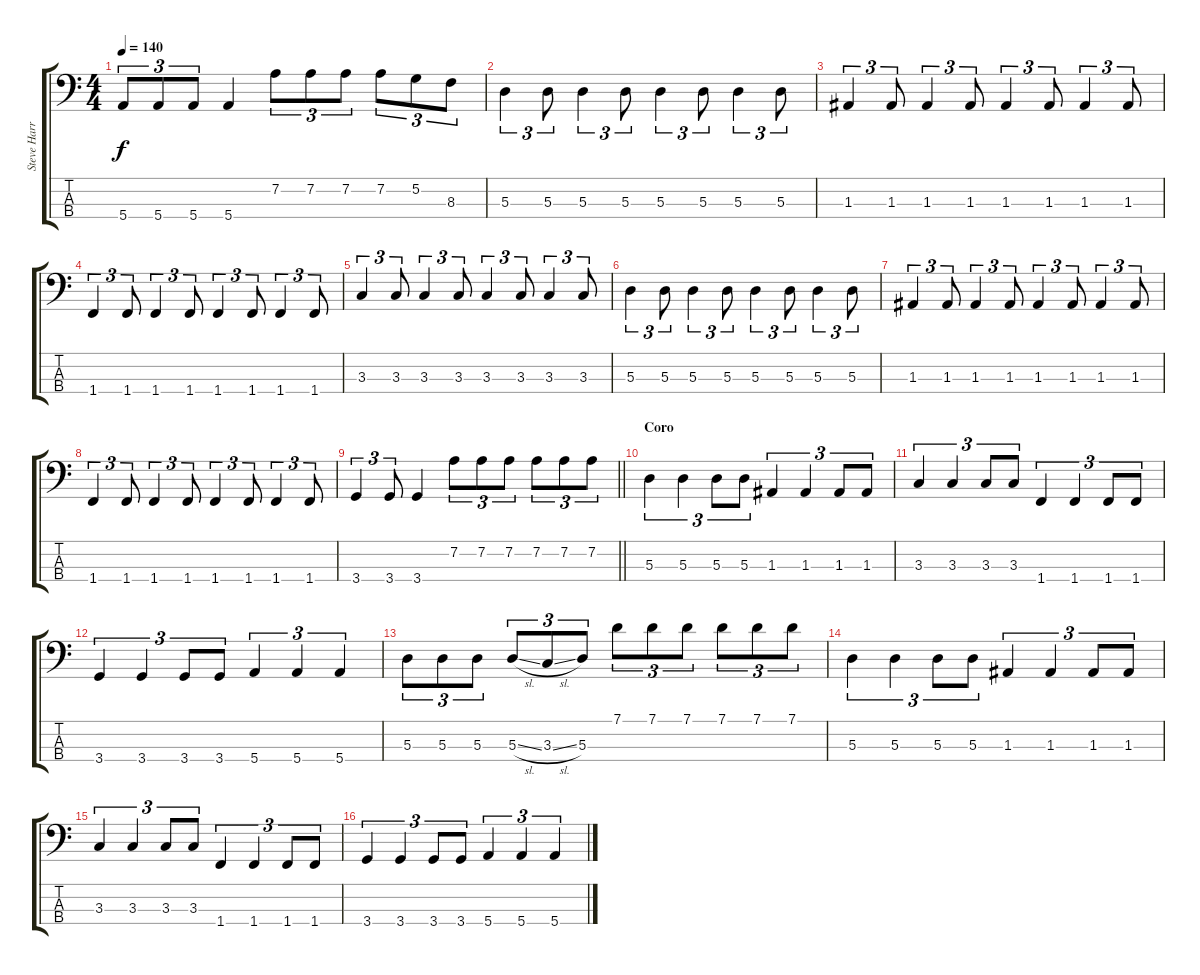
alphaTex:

\track ("Steve Harris" "Steve Harr") {instrument electricbassfinger}
\staff {score tabs}
\tuning (G2 D2 A1 E1) {hide}
\ts (4 4)
\tempo 140
\clef f4
\ks c
5.4.8{tu (3 2) dy f} 5.4.8{tu (3 2)} 5.4.8{tu (3 2)} 5.4.4 7.2.8{tu (3 2)} 7.2.8{tu (3 2)} 7.2.8{tu (3 2)} 7.2.8{tu (3 2)} 5.2.8{tu (3 2)} 8.3.8{tu (3 2)} |
5.3.4{tu (3 2)} 5.3.8{tu (3 2)} 5.3.4{tu (3 2)} 5.3.8{tu (3 2)} 5.3.4{tu (3 2)} 5.3.8{tu (3 2)} 5.3.4{tu (3 2)} 5.3.8{tu (3 2)} |
1.3.4{tu (3 2)} 1.3.8{tu (3 2)} 1.3.4{tu (3 2)} 1.3.8{tu (3 2)} 1.3.4{tu (3 2)} 1.3.8{tu (3 2)} 1.3.4{tu (3 2)} 1.3.8{tu (3 2)} |
1.4.4{tu (3 2)} 1.4.8{tu (3 2)} 1.4.4{tu (3 2)} 1.4.8{tu (3 2)} 1.4.4{tu (3 2)} 1.4.8{tu (3 2)} 1.4.4{tu (3 2)} 1.4.8{tu (3 2)} |
3.3.4{tu (3 2)} 3.3.8{tu (3 2)} 3.3.4{tu (3 2)} 3.3.8{tu (3 2)} 3.3.4{tu (3 2)} 3.3.8{tu (3 2)} 3.3.4{tu (3 2)} 3.3.8{tu (3 2)} |
5.3.4{tu (3 2)} 5.3.8{tu (3 2)} 5.3.4{tu (3 2)} 5.3.8{tu (3 2)} 5.3.4{tu (3 2)} 5.3.8{tu (3 2)} 5.3.4{tu (3 2)} 5.3.8{tu (3 2)} |
1.3.4{tu (3 2)} 1.3.8{tu (3 2)} 1.3.4{tu (3 2)} 1.3.8{tu (3 2)} 1.3.4{tu (3 2)} 1.3.8{tu (3 2)} 1.3.4{tu (3 2)} 1.3.8{tu (3 2)} |
1.4.4{tu (3 2)} 1.4.8{tu (3 2)} 1.4.4{tu (3 2)} 1.4.8{tu (3 2)} 1.4.4{tu (3 2)} 1.4.8{tu (3 2)} 1.4.4{tu (3 2)} 1.4.8{tu (3 2)} |
\barLineRight lightlight
3.4.4{tu (3 2)} 3.4.8{tu (3 2)} 3.4.4 7.2.8{tu (3 2)} 7.2.8{tu (3 2)} 7.2.8{tu (3 2)} 7.2.8{tu (3 2)} 7.2.8{tu (3 2)} 7.2.8{tu (3 2)} |
\section ("" "Coro")
5.3.4{tu (3 2)} 5.3.4{tu (3 2)} 5.3.8{tu (3 2)} 5.3.8{tu (3 2)} 1.3.4{tu (3 2)} 1.3.4{tu (3 2)} 1.3.8{tu (3 2)} 1.3.8{tu (3 2)} |
3.3.4{tu (3 2)} 3.3.4{tu (3 2)} 3.3.8{tu (3 2)} 3.3.8{tu (3 2)} 1.4.4{tu (3 2)} 1.4.4{tu (3 2)} 1.4.8{tu (3 2)} 1.4.8{tu (3 2)} |
3.4.4{tu (3 2)} 3.4.4{tu (3 2)} 3.4.8{tu (3 2)} 3.4.8{tu (3 2)} 5.4.4{tu (3 2)} 5.4.4{tu (3 2)} 5.4.4{tu (3 2)} |
5.3.8{tu (3 2)} 5.3.8{tu (3 2)} 5.3.8{tu (3 2)} 5.3{sl}.8{tu (3 2)} 3.3{sl}.8{tu (3 2)} 5.3.8{tu (3 2)} 7.1.8{tu (3 2)} 7.1.8{tu (3 2)} 7.1.8{tu (3 2)} 7.1.8{tu (3 2)} 7.1.8{tu (3 2)} 7.1.8{tu (3 2)} |
5.3.4{tu (3 2)} 5.3.4{tu (3 2)} 5.3.8{tu (3 2)} 5.3.8{tu (3 2)} 1.3.4{tu (3 2)} 1.3.4{tu (3 2)} 1.3.8{tu (3 2)} 1.3.8{tu (3 2)} |
3.3.4{tu (3 2)} 3.3.4{tu (3 2)} 3.3.8{tu (3 2)} 3.3.8{tu (3 2)} 1.4.4{tu (3 2)} 1.4.4{tu (3 2)} 1.4.8{tu (3 2)} 1.4.8{tu (3 2)} |
3.4.4{tu (3 2)} 3.4.4{tu (3 2)} 3.4.8{tu (3 2)} 3.4.8{tu (3 2)} 5.4.4{tu (3 2)} 5.4.4{tu (3 2)} 5.4.4{tu (3 2)}
